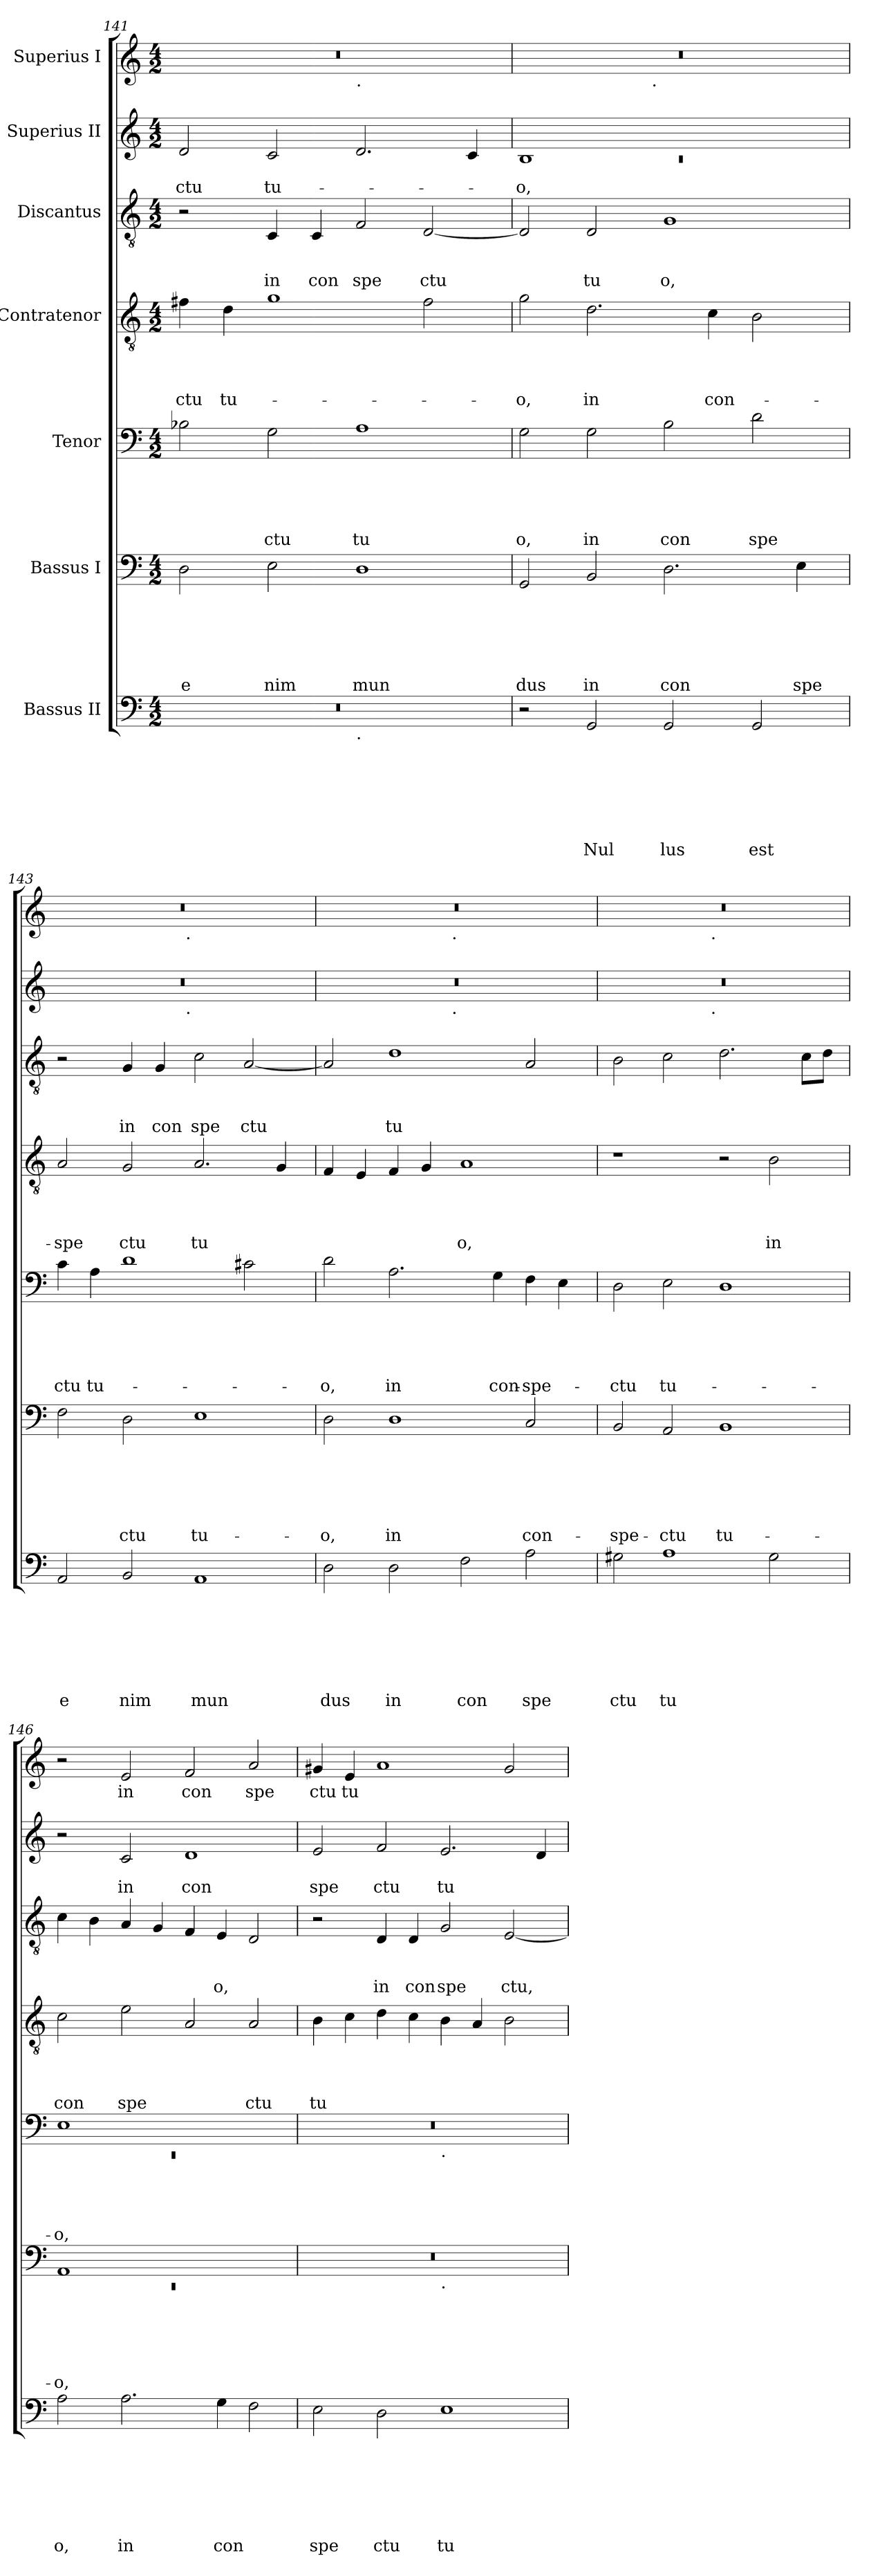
**kern	**text	**text	**text	**text	**text	**text	**text	**kern	**text	**text	**text	**text	**text	**text	**kern	**text	**text	**text	**text	**text	**kern	**text	**text	**text	**text	**kern	**text	**text	**text	**kern	**text	**text	**kern	**text
*part7	*part7	*part7	*part7	*part7	*part7	*part7	*part7	*part6	*part6	*part6	*part6	*part6	*part6	*part6	*part5	*part5	*part5	*part5	*part5	*part5	*part4	*part4	*part4	*part4	*part4	*part3	*part3	*part3	*part3	*part2	*part2	*part2	*part1	*part1
*staff7	*staff7	*staff7	*staff7	*staff7	*staff7	*staff7	*staff7	*staff6	*staff6	*staff6	*staff6	*staff6	*staff6	*staff6	*staff5	*staff5	*staff5	*staff5	*staff5	*staff5	*staff4	*staff4	*staff4	*staff4	*staff4	*staff3	*staff3	*staff3	*staff3	*staff2	*staff2	*staff2	*staff1	*staff1
*I"Bassus II	*	*	*	*	*	*	*	*I"Bassus I	*	*	*	*	*	*	*I"Tenor	*	*	*	*	*	*I"Contratenor	*	*	*	*	*I"Discantus	*	*	*	*I"Superius II	*	*	*I"Superius I	*
*clefF4	*	*	*	*	*	*	*	*clefF4	*	*	*	*	*	*	*clefF4	*	*	*	*	*	*clefGv2	*	*	*	*	*clefGv2	*	*	*	*clefG2	*	*	*clefG2	*
*k[]	*	*	*	*	*	*	*	*k[]	*	*	*	*	*	*	*k[]	*	*	*	*	*	*k[]	*	*	*	*	*k[]	*	*	*	*k[]	*	*	*k[]	*
*C:	*	*	*	*	*	*	*	*C:	*	*	*	*	*	*	*C:	*	*	*	*	*	*C:	*	*	*	*	*C:	*	*	*	*C:	*	*	*C:	*
*M4/2	*	*	*	*	*	*	*	*M4/2	*	*	*	*	*	*	*M4/2	*	*	*	*	*	*M4/2	*	*	*	*	*M4/2	*	*	*	*M4/2	*	*	*M4/2	*
=141	=141	=141	=141	=141	=141	=141	=141	=141	=141	=141	=141	=141	=141	=141	=141	=141	=141	=141	=141	=141	=141	=141	=141	=141	=141	=141	=141	=141	=141	=141	=141	=141	=141	=141
!	!	!	!	!	!	!	!	!	!	!	!	!	!	!LO:LY:b	!	!	!	!	!	!	!	!	!	!	!LO:LY:b	!	!	!	!	!	!	!LO:LY:b	!	!
*^	*	*	*	*	*	*	*	*	*	*	*	*	*	*	*	*	*	*	*	*	*	*	*	*	*	*	*	*	*	*	*	*	*^	*
0r	1ryy	.	.	.	.	.	.	.	2D\	.	.	.	.	.	e	2B-X\	.	.	.	.	.	4f#X\	.	.	.	-ctu	2r	.	.	.	2d/	.	-ctu	0r	1ryy	.
!	!	!	!	!	!	!	!	!	!	!	!	!	!	!	!	!	!	!	!	!	!	!	!	!	!	!LO:LY:b	!	!	!	!	!	!	!	!	!	!
.	.	.	.	.	.	.	.	.	.	.	.	.	.	.	.	.	.	.	.	.	.	4d\	.	.	.	tu-	.	.	.	.	.	.	.	.	.	.
!	!	!	!	!	!	!	!	!	!	!	!	!	!	!	!LO:LY:b	!	!	!	!	!	!LO:LY:b	!	!	!	!	!	!	!	!	!LO:LY:b	!	!	!LO:LY:b	!	!	!
.	.	.	.	.	.	.	.	.	2E\	.	.	.	.	.	nim	2G\	.	.	.	.	ctu	1g	.	.	.	.	4C/	.	.	in	2c/	.	tu-	.	.	.
!	!	!	!	!	!	!	!	!	!	!	!	!	!	!	!	!	!	!	!	!	!	!	!	!	!	!	!	!	!	!LO:LY:b	!	!	!	!	!	!
.	.	.	.	.	.	.	.	.	.	.	.	.	.	.	.	.	.	.	.	.	.	.	.	.	.	.	4C/	.	.	con	.	.	.	.	.	.
!	!	!	!	!	!	!	!	!	!	!	!	!	!	!	!	!	!	!	!	!	!	!	!	!	!	!	!	!	!	!	!	!	!	!	!LO:TX:b:t=.	!
!	!LO:TX:b:t=.	!	!	!	!	!	!	!	!	!	!	!	!	!	!	!	!	!	!	!	!	!	!	!	!	!	!	!	!	!	!	!	!	!	!	!
!	!	!	!	!	!	!	!	!	!	!	!	!	!	!	!LO:LY:b	!	!	!	!	!	!LO:LY:b	!	!	!	!	!	!	!	!	!LO:LY:b	!	!	!	!	!	!
.	1ryy	.	.	.	.	.	.	.	1D	.	.	.	.	.	mun	1A	.	.	.	.	tu	.	.	.	.	.	2F/	.	.	spe	2.d/	.	.	.	1ryy	.
!	!	!	!	!	!	!	!	!	!	!	!	!	!	!	!	!	!	!	!	!	!	!	!	!	!	!	!	!	!	!LO:LY:b	!	!	!	!	!	!
.	.	.	.	.	.	.	.	.	.	.	.	.	.	.	.	.	.	.	.	.	.	2f#\	.	.	.	.	[<2D/	.	.	ctu	.	.	.	.	.	.
.	.	.	.	.	.	.	.	.	.	.	.	.	.	.	.	.	.	.	.	.	.	.	.	.	.	.	.	.	.	.	4c/	.	.	.	.	.
=142	=142	=142	=142	=142	=142	=142	=142	=142	=142	=142	=142	=142	=142	=142	=142	=142	=142	=142	=142	=142	=142	=142	=142	=142	=142	=142	=142	=142	=142	=142	=142	=142	=142	=142	=142	=142
*	*	*	*	*	*	*	*	*	*	*	*	*	*	*	*	*	*	*	*	*	*	*	*	*	*	*	*	*	*	*	*^	*	*	*	*	*
!	!	!	!	!	!	!	!	!	!	!	!	!	!	!	!LO:LY:b	!	!	!	!	!	!LO:LY:b	!	!	!	!	!LO:LY:b	!	!	!	!	!	!LO:N:vis=1	!	!LO:LY:b	!	!	!
*v	*v	*	*	*	*	*	*	*	*	*	*	*	*	*	*	*	*	*	*	*	*	*	*	*	*	*	*	*	*	*	*	*	*	*	*	*	*
2r	.	.	.	.	.	.	.	2GG/	.	.	.	.	.	dus	2G\	.	.	.	.	o,	2g\	.	.	.	-o,	2D/]	.	.	.	1B	0rc	.	-o,	0r	2ryy	.
!	!	!	!	!	!	!	!LO:LY:b	!	!	!	!	!	!	!LO:LY:b	!	!	!	!	!	!LO:LY:b	!	!	!	!	!LO:LY:b	!	!	!	!LO:LY:b	!	!	!	!	!	!	!
2GG/	.	.	.	.	.	.	Nul	2BB/	.	.	.	.	.	in	2G\	.	.	.	.	in	2.d\	.	.	.	in	2D/	.	.	tu	.	.	.	.	.	4...ryy	.
!	!	!	!	!	!	!	!	!	!	!	!	!	!	!	!	!	!	!	!	!	!	!	!	!	!	!	!	!	!	!	!	!	!	!	!LO:TX:b:t=.	!
.	.	.	.	.	.	.	.	.	.	.	.	.	.	.	.	.	.	.	.	.	.	.	.	.	.	.	.	.	.	.	.	.	.	.	1ryy	.
!	!	!	!	!	!	!	!LO:LY:b	!	!	!	!	!	!	!LO:LY:b	!	!	!	!	!	!LO:LY:b	!	!	!	!	!	!	!	!	!LO:LY:b	!	!	!	!	!	!	!
2GG/	.	.	.	.	.	.	lus	2.D\	.	.	.	.	.	con	2B\	.	.	.	.	con	.	.	.	.	.	1G	.	.	o,	1ryy	.	.	.	.	.	.
!	!	!	!	!	!	!	!	!	!	!	!	!	!	!	!	!	!	!	!	!	!	!	!	!	!LO:LY:b	!	!	!	!	!	!	!	!	!	!	!
.	.	.	.	.	.	.	.	.	.	.	.	.	.	.	.	.	.	.	.	.	4c\	.	.	.	con-	.	.	.	.	.	.	.	.	.	.	.
!	!	!	!	!	!	!	!LO:LY:b	!	!	!	!	!	!	!	!	!	!	!	!	!LO:LY:b	!	!	!	!	!	!	!	!	!	!	!	!	!	!	!	!
2GG/	.	.	.	.	.	.	est	.	.	.	.	.	.	.	2d\	.	.	.	.	spe	2B\	.	.	.	.	.	.	.	.	.	.	.	.	.	.	.
!	!	!	!	!	!	!	!	!	!	!	!	!	!	!LO:LY:b	!	!	!	!	!	!	!	!	!	!	!	!	!	!	!	!	!	!	!	!	!	!
.	.	.	.	.	.	.	.	4E\	.	.	.	.	.	spe	.	.	.	.	.	.	.	.	.	.	.	.	.	.	.	.	.	.	.	.	.	.
.	.	.	.	.	.	.	.	.	.	.	.	.	.	.	.	.	.	.	.	.	.	.	.	.	.	.	.	.	.	.	.	.	.	.	32ryy	.
!!LO:PB:g=z	!!
=143	=143	=143	=143	=143	=143	=143	=143	=143	=143	=143	=143	=143	=143	=143	=143	=143	=143	=143	=143	=143	=143	=143	=143	=143	=143	=143	=143	=143	=143	=143	=143	=143	=143	=143	=143	=143
!	!	!	!	!	!	!	!LO:LY:b	!	!	!	!	!	!	!	!	!	!	!	!	!LO:LY:b	!	!	!	!	!LO:LY:b	!	!	!	!	!	!	!	!	!	!	!
2AA/	.	.	.	.	.	.	e	2F\	.	.	.	.	.	.	4c\	.	.	.	.	ctu	2A/	.	.	.	-spe	2r	.	.	.	0r	2ryy	.	.	0r	2ryy	.
!	!	!	!	!	!	!	!	!	!	!	!	!	!	!	!	!	!	!	!	!LO:LY:b	!	!	!	!	!	!	!	!	!	!	!	!	!	!	!	!
.	.	.	.	.	.	.	.	.	.	.	.	.	.	.	4A\	.	.	.	.	tu-	.	.	.	.	.	.	.	.	.	.	.	.	.	.	.	.
!	!	!	!	!	!	!	!LO:LY:b	!	!	!	!	!	!	!LO:LY:b	!	!	!	!	!	!	!	!	!	!	!LO:LY:b	!	!	!	!LO:LY:b	!	!	!	!	!	!	!
2BB/	.	.	.	.	.	.	nim	2D\	.	.	.	.	.	ctu	1d	.	.	.	.	.	2G/	.	.	.	ctu	4G/	.	.	in	.	4...ryy	.	.	.	4...ryy	.
!	!	!	!	!	!	!	!	!	!	!	!	!	!	!	!	!	!	!	!	!	!	!	!	!	!	!	!	!	!LO:LY:b	!	!	!	!	!	!	!
.	.	.	.	.	.	.	.	.	.	.	.	.	.	.	.	.	.	.	.	.	.	.	.	.	.	4G/	.	.	con	.	.	.	.	.	.	.
!	!	!	!	!	!	!	!	!	!	!	!	!	!	!	!	!	!	!	!	!	!	!	!	!	!	!	!	!	!	!	!	!	!	!	!LO:TX:b:t=.	!
!	!	!	!	!	!	!	!	!	!	!	!	!	!	!	!	!	!	!	!	!	!	!	!	!	!	!	!	!	!	!	!LO:TX:b:t=.	!	!	!	!	!
.	.	.	.	.	.	.	.	.	.	.	.	.	.	.	.	.	.	.	.	.	.	.	.	.	.	.	.	.	.	.	1ryy	.	.	.	1ryy	.
!	!	!	!	!	!	!	!LO:LY:b	!	!	!	!	!	!	!LO:LY:b	!	!	!	!	!	!	!	!	!	!	!LO:LY:b	!	!	!	!LO:LY:b	!	!	!	!	!	!	!
1AA	.	.	.	.	.	.	mun	1E	.	.	.	.	.	tu-	.	.	.	.	.	.	2.A/	.	.	.	tu	2c\	.	.	spe	.	.	.	.	.	.	.
!	!	!	!	!	!	!	!	!	!	!	!	!	!	!	!	!	!	!	!	!	!	!	!	!	!	!	!	!	!LO:LY:b	!	!	!	!	!	!	!
.	.	.	.	.	.	.	.	.	.	.	.	.	.	.	2c#X\	.	.	.	.	.	.	.	.	.	.	[<2A/	.	.	ctu	.	.	.	.	.	.	.
.	.	.	.	.	.	.	.	.	.	.	.	.	.	.	.	.	.	.	.	.	4G/	.	.	.	.	.	.	.	.	.	.	.	.	.	.	.
.	.	.	.	.	.	.	.	.	.	.	.	.	.	.	.	.	.	.	.	.	.	.	.	.	.	.	.	.	.	.	32ryy	.	.	.	32ryy	.
=144	=144	=144	=144	=144	=144	=144	=144	=144	=144	=144	=144	=144	=144	=144	=144	=144	=144	=144	=144	=144	=144	=144	=144	=144	=144	=144	=144	=144	=144	=144	=144	=144	=144	=144	=144	=144
!	!	!	!	!	!	!	!LO:LY:b	!	!	!	!	!	!	!LO:LY:b	!	!	!	!	!	!LO:LY:b	!	!	!	!	!	!	!	!	!	!	!	!	!	!	!	!
2D\	.	.	.	.	.	.	dus	2D\	.	.	.	.	.	-o,	2d\	.	.	.	.	-o,	4F/	.	.	.	.	2A/]	.	.	.	0r	2ryy	.	.	0r	2ryy	.
.	.	.	.	.	.	.	.	.	.	.	.	.	.	.	.	.	.	.	.	.	4E/	.	.	.	.	.	.	.	.	.	.	.	.	.	.	.
!	!	!	!	!	!	!	!LO:LY:b	!	!	!	!	!	!	!LO:LY:b	!	!	!	!	!	!LO:LY:b	!	!	!	!	!	!	!	!	!LO:LY:b	!	!	!	!	!	!	!
2D\	.	.	.	.	.	.	in	1D	.	.	.	.	.	in	2.A\	.	.	.	.	in	4F/	.	.	.	.	1d	.	.	tu	.	4...ryy	.	.	.	4...ryy	.
.	.	.	.	.	.	.	.	.	.	.	.	.	.	.	.	.	.	.	.	.	4G/	.	.	.	.	.	.	.	.	.	.	.	.	.	.	.
!	!	!	!	!	!	!	!	!	!	!	!	!	!	!	!	!	!	!	!	!	!	!	!	!	!	!	!	!	!	!	!	!	!	!	!LO:TX:b:t=.	!
!	!	!	!	!	!	!	!	!	!	!	!	!	!	!	!	!	!	!	!	!	!	!	!	!	!	!	!	!	!	!	!LO:TX:b:t=.	!	!	!	!	!
.	.	.	.	.	.	.	.	.	.	.	.	.	.	.	.	.	.	.	.	.	.	.	.	.	.	.	.	.	.	.	1ryy	.	.	.	1ryy	.
!	!	!	!	!	!	!	!LO:LY:b	!	!	!	!	!	!	!	!	!	!	!	!	!	!	!	!	!	!LO:LY:b	!	!	!	!	!	!	!	!	!	!	!
2F\	.	.	.	.	.	.	con	.	.	.	.	.	.	.	.	.	.	.	.	.	1A	.	.	.	o,	.	.	.	.	.	.	.	.	.	.	.
!	!	!	!	!	!	!	!	!	!	!	!	!	!	!	!	!	!	!	!	!LO:LY:b	!	!	!	!	!	!	!	!	!	!	!	!	!	!	!	!
.	.	.	.	.	.	.	.	.	.	.	.	.	.	.	4G\	.	.	.	.	con-	.	.	.	.	.	.	.	.	.	.	.	.	.	.	.	.
!	!	!	!	!	!	!	!LO:LY:b	!	!	!	!	!	!	!LO:LY:b	!	!	!	!	!	!LO:LY:b	!	!	!	!	!	!	!	!	!	!	!	!	!	!	!	!
2A\	.	.	.	.	.	.	spe	2C/	.	.	.	.	.	con-	4F\	.	.	.	.	-spe-	.	.	.	.	.	2A/	.	.	.	.	.	.	.	.	.	.
.	.	.	.	.	.	.	.	.	.	.	.	.	.	.	4E\	.	.	.	.	.	.	.	.	.	.	.	.	.	.	.	.	.	.	.	.	.
.	.	.	.	.	.	.	.	.	.	.	.	.	.	.	.	.	.	.	.	.	.	.	.	.	.	.	.	.	.	.	32ryy	.	.	.	32ryy	.
=145	=145	=145	=145	=145	=145	=145	=145	=145	=145	=145	=145	=145	=145	=145	=145	=145	=145	=145	=145	=145	=145	=145	=145	=145	=145	=145	=145	=145	=145	=145	=145	=145	=145	=145	=145	=145
!	!	!	!	!	!	!	!LO:LY:b	!	!	!	!	!	!	!LO:LY:b	!	!	!	!	!	!LO:LY:b	!	!	!	!	!	!	!	!	!	!	!	!	!	!	!	!
2G#X\	.	.	.	.	.	.	ctu	2BB/	.	.	.	.	.	-spe-	2D\	.	.	.	.	-ctu	1r	.	.	.	.	2B\	.	.	.	0r	2ryy	.	.	0r	2ryy	.
!	!	!	!	!	!	!	!LO:LY:b	!	!	!	!	!	!	!LO:LY:b	!	!	!	!	!	!LO:LY:b	!	!	!	!	!	!	!	!	!	!	!	!	!	!	!	!
1A	.	.	.	.	.	.	tu	2AA/	.	.	.	.	.	-ctu	2E\	.	.	.	.	tu-	.	.	.	.	.	2c\	.	.	.	.	4...ryy	.	.	.	4...ryy	.
!	!	!	!	!	!	!	!	!	!	!	!	!	!	!	!	!	!	!	!	!	!	!	!	!	!	!	!	!	!	!	!	!	!	!	!LO:TX:b:t=.	!
!	!	!	!	!	!	!	!	!	!	!	!	!	!	!	!	!	!	!	!	!	!	!	!	!	!	!	!	!	!	!	!LO:TX:b:t=.	!	!	!	!	!
.	.	.	.	.	.	.	.	.	.	.	.	.	.	.	.	.	.	.	.	.	.	.	.	.	.	.	.	.	.	.	1ryy	.	.	.	1ryy	.
!	!	!	!	!	!	!	!	!	!	!	!	!	!	!LO:LY:b	!	!	!	!	!	!	!	!	!	!	!	!	!	!	!	!	!	!	!	!	!	!
.	.	.	.	.	.	.	.	1BB	.	.	.	.	.	tu-	1D	.	.	.	.	.	2r	.	.	.	.	2.d\	.	.	.	.	.	.	.	.	.	.
!	!	!	!	!	!	!	!	!	!	!	!	!	!	!	!	!	!	!	!	!	!	!	!	!	!LO:LY:b	!	!	!	!	!	!	!	!	!	!	!
2G#\	.	.	.	.	.	.	.	.	.	.	.	.	.	.	.	.	.	.	.	.	2B\	.	.	.	in	.	.	.	.	.	.	.	.	.	.	.
.	.	.	.	.	.	.	.	.	.	.	.	.	.	.	.	.	.	.	.	.	.	.	.	.	.	8c\L	.	.	.	.	.	.	.	.	.	.
.	.	.	.	.	.	.	.	.	.	.	.	.	.	.	.	.	.	.	.	.	.	.	.	.	.	8d\J	.	.	.	.	.	.	.	.	.	.
.	.	.	.	.	.	.	.	.	.	.	.	.	.	.	.	.	.	.	.	.	.	.	.	.	.	.	.	.	.	.	32ryy	.	.	.	32ryy	.
=146	=146	=146	=146	=146	=146	=146	=146	=146	=146	=146	=146	=146	=146	=146	=146	=146	=146	=146	=146	=146	=146	=146	=146	=146	=146	=146	=146	=146	=146	=146	=146	=146	=146	=146	=146	=146
*	*	*	*	*	*	*	*	*^	*	*	*	*	*	*	*^	*	*	*	*	*	*	*	*	*	*	*	*	*	*	*	*	*	*	*	*	*
!	!	!	!	!	!	!	!LO:LY:b	!	!LO:N:vis=1	!	!	!	!	!	!LO:LY:b	!	!LO:N:vis=1	!	!	!	!	!LO:LY:b	!	!	!	!	!LO:LY:b	!	!	!	!	!	!	!	!	!	!	!
*	*	*	*	*	*	*	*	*	*	*	*	*	*	*	*	*	*	*	*	*	*	*	*	*	*	*	*	*	*	*	*	*v	*v	*	*	*	*	*
*	*	*	*	*	*	*	*	*	*	*	*	*	*	*	*	*	*	*	*	*	*	*	*	*	*	*	*	*	*	*	*	*	*	*	*v	*v	*
2A\	.	.	.	.	.	.	o,	1AA	0rEE	.	.	.	.	.	-o,	1E	0rEE	.	.	.	.	-o,	2c\	.	.	.	con	4c\	.	.	.	2r	.	.	2r	.
.	.	.	.	.	.	.	.	.	.	.	.	.	.	.	.	.	.	.	.	.	.	.	.	.	.	.	.	4B\	.	.	.	.	.	.	.	.
!	!	!	!	!	!	!	!LO:LY:b	!	!	!	!	!	!	!	!	!	!	!	!	!	!	!	!	!	!	!	!LO:LY:b	!	!	!	!	!	!	!LO:LY:b	!	!LO:LY:b
2.A\	.	.	.	.	.	.	in	.	.	.	.	.	.	.	.	.	.	.	.	.	.	.	2e\	.	.	.	spe	4A/	.	.	.	2c/	.	in	2e/	in
.	.	.	.	.	.	.	.	.	.	.	.	.	.	.	.	.	.	.	.	.	.	.	.	.	.	.	.	4G/	.	.	.	.	.	.	.	.
!	!	!	!	!	!	!	!	!	!	!	!	!	!	!	!	!	!	!	!	!	!	!	!	!	!	!	!	!	!	!	!	!	!	!LO:LY:b	!	!LO:LY:b
.	.	.	.	.	.	.	.	1ryy	.	.	.	.	.	.	.	1ryy	.	.	.	.	.	.	2A/	.	.	.	.	4F/	.	.	.	1d	.	con	2f/	con
!	!	!	!	!	!	!	!LO:LY:b	!	!	!	!	!	!	!	!	!	!	!	!	!	!	!	!	!	!	!	!	!	!	!	!LO:LY:b	!	!	!	!	!
4G\	.	.	.	.	.	.	con	.	.	.	.	.	.	.	.	.	.	.	.	.	.	.	.	.	.	.	.	4E/	.	.	o,	.	.	.	.	.
!	!	!	!	!	!	!	!	!	!	!	!	!	!	!	!	!	!	!	!	!	!	!	!	!	!	!	!LO:LY:b	!	!	!	!	!	!	!	!	!LO:LY:b
2F\	.	.	.	.	.	.	.	.	.	.	.	.	.	.	.	.	.	.	.	.	.	.	2A/	.	.	.	ctu	2D/	.	.	.	.	.	.	2a/	spe
=147	=147	=147	=147	=147	=147	=147	=147	=147	=147	=147	=147	=147	=147	=147	=147	=147	=147	=147	=147	=147	=147	=147	=147	=147	=147	=147	=147	=147	=147	=147	=147	=147	=147	=147	=147	=147
!	!	!	!	!	!	!	!LO:LY:b	!	!	!	!	!	!	!	!	!	!	!	!	!	!	!	!	!	!	!	!LO:LY:b	!	!	!	!	!	!	!LO:LY:b	!	!LO:LY:b
2E\	.	.	.	.	.	.	spe	0r	1ryy	.	.	.	.	.	.	0r	1ryy	.	.	.	.	.	4B\	.	.	.	tu	2r	.	.	.	2e/	.	spe	4g#X/	ctu
!	!	!	!	!	!	!	!	!	!	!	!	!	!	!	!	!	!	!	!	!	!	!	!	!	!	!	!	!	!	!	!	!	!	!	!	!LO:LY:b
.	.	.	.	.	.	.	.	.	.	.	.	.	.	.	.	.	.	.	.	.	.	.	4c\	.	.	.	.	.	.	.	.	.	.	.	4e/	tu
!	!	!	!	!	!	!	!LO:LY:b	!	!	!	!	!	!	!	!	!	!	!	!	!	!	!	!	!	!	!	!	!	!	!	!LO:LY:b	!	!	!LO:LY:b	!	!
2D\	.	.	.	.	.	.	ctu	.	.	.	.	.	.	.	.	.	.	.	.	.	.	.	4d\	.	.	.	.	4D/	.	.	in	2f/	.	ctu	1a	.
!	!	!	!	!	!	!	!	!	!	!	!	!	!	!	!	!	!	!	!	!	!	!	!	!	!	!	!	!	!	!	!LO:LY:b	!	!	!	!	!
.	.	.	.	.	.	.	.	.	.	.	.	.	.	.	.	.	.	.	.	.	.	.	4c\	.	.	.	.	4D/	.	.	con	.	.	.	.	.
!	!	!	!	!	!	!	!	!	!	!	!	!	!	!	!	!	!LO:TX:b:t=.	!	!	!	!	!	!	!	!	!	!	!	!	!	!	!	!	!	!	!
!	!	!	!	!	!	!	!	!	!LO:TX:b:t=.	!	!	!	!	!	!	!	!	!	!	!	!	!	!	!	!	!	!	!	!	!	!	!	!	!	!	!
!	!	!	!	!	!	!	!LO:LY:b	!	!	!	!	!	!	!	!	!	!	!	!	!	!	!	!	!	!	!	!	!	!	!	!LO:LY:b	!	!	!LO:LY:b	!	!
1E	.	.	.	.	.	.	tu	.	1ryy	.	.	.	.	.	.	.	1ryy	.	.	.	.	.	4B\	.	.	.	.	2G/	.	.	spe	2.e/	.	tu	.	.
.	.	.	.	.	.	.	.	.	.	.	.	.	.	.	.	.	.	.	.	.	.	.	4A/	.	.	.	.	.	.	.	.	.	.	.	.	.
!	!	!	!	!	!	!	!	!	!	!	!	!	!	!	!	!	!	!	!	!	!	!	!	!	!	!	!	!	!	!	!LO:LY:b	!	!	!	!	!
.	.	.	.	.	.	.	.	.	.	.	.	.	.	.	.	.	.	.	.	.	.	.	2B\	.	.	.	.	[<2E/	.	.	ctu,	.	.	.	2g#/	.
.	.	.	.	.	.	.	.	.	.	.	.	.	.	.	.	.	.	.	.	.	.	.	.	.	.	.	.	.	.	.	.	4d/	.	.	.	.
*	*	*	*	*	*	*	*	*v	*v	*	*	*	*	*	*	*	*	*	*	*	*	*	*	*	*	*	*	*	*	*	*	*	*	*	*	*
*	*	*	*	*	*	*	*	*	*	*	*	*	*	*	*v	*v	*	*	*	*	*	*	*	*	*	*	*	*	*	*	*	*	*	*	*
=	=	=	=	=	=	=	=	=	=	=	=	=	=	=	=	=	=	=	=	=	=	=	=	=	=	=	=	=	=	=	=	=	=	=
*-	*-	*-	*-	*-	*-	*-	*-	*-	*-	*-	*-	*-	*-	*-	*-	*-	*-	*-	*-	*-	*-	*-	*-	*-	*-	*-	*-	*-	*-	*-	*-	*-	*-	*-
